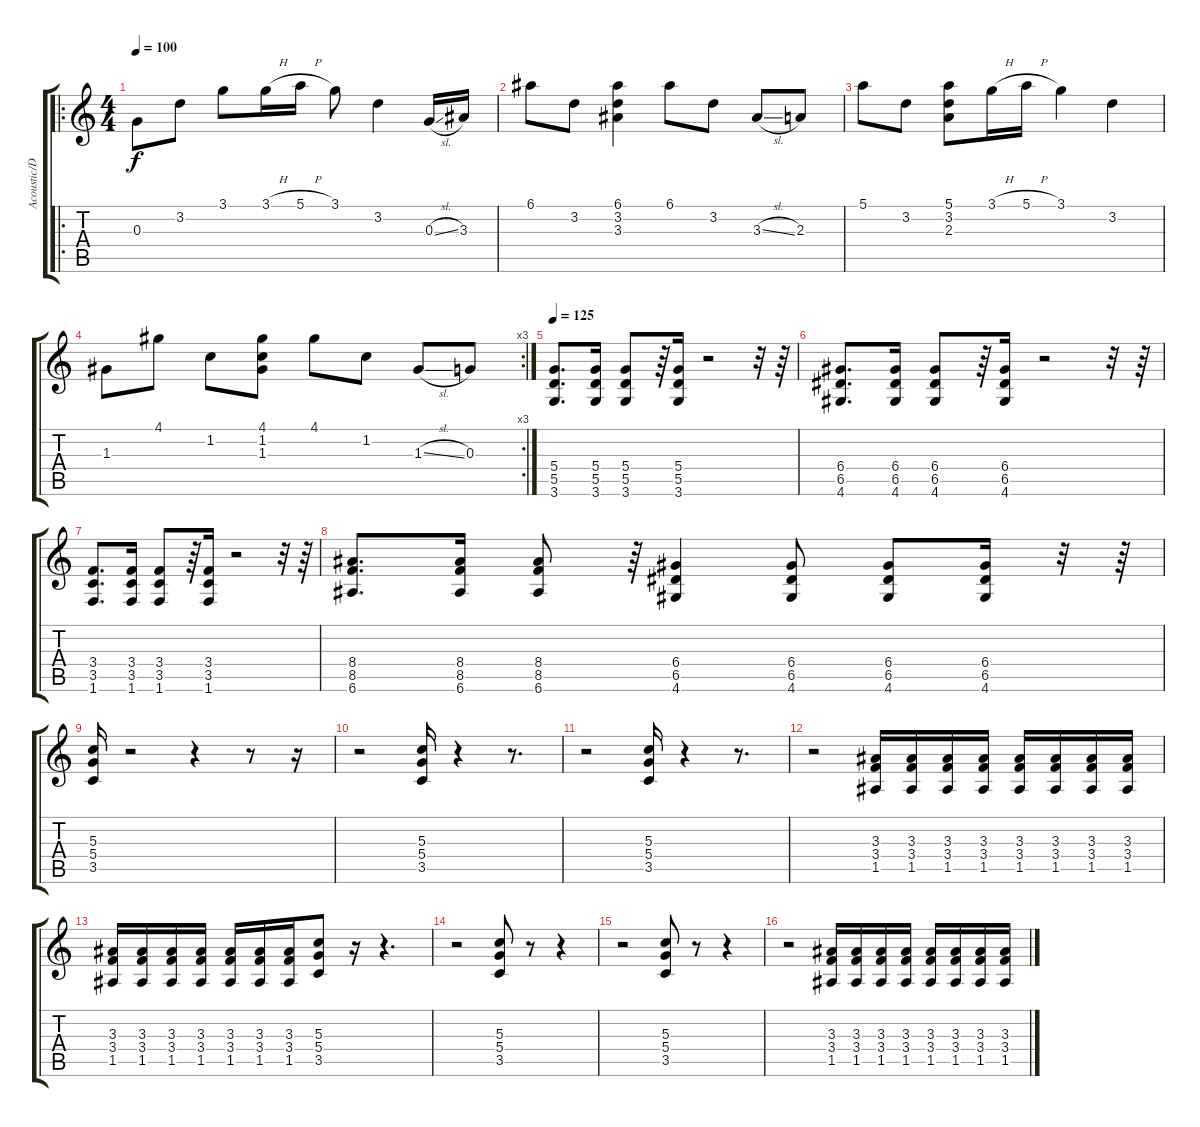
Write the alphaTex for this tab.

\track ("Acoustic/Distorted Guitar" "Acoustic/D") {instrument acousticguitarsteel}
\staff {score tabs}
\tuning (E4 B3 G3 D3 A2 E2) {hide}
\ro
\ts (4 4)
\tempo 100
\clef g2
\ks c
0.3.8{dy f instrument acousticguitarsteel} 3.2.8 3.1.8 3.1{h}.16 5.1{h}.16 3.1.8 3.2.4 0.3{sl}.16 3.3.16 |
6.1.8 3.2.8 (6.1 3.2 3.3).4 6.1.8 3.2.8 3.3{sl}.8 2.3.8 |
5.1.8 3.2.8 (5.1 3.2 2.3).8 3.1{h}.16 5.1{h}.16 3.1.4 3.2.4 |
\rc 3
1.3.8 4.1.8 1.2.8 (4.1 1.2 1.3).8 4.1.8 1.2.8 1.3{sl}.8 0.3.8 |
\tempo 125
(5.4 5.5 3.6).8{d instrument distortionguitar} (5.4 5.5 3.6).16 (5.4 5.5 3.6).8 r.64 (5.4 5.5 3.6).16 r.2 r.32 r.64 |
(6.4 6.5 4.6).8{d} (6.4 6.5 4.6).16 (6.4 6.5 4.6).8 r.64 (6.4 6.5 4.6).16 r.2 r.32 r.64 |
(3.4 3.5 1.6).8{d} (3.4 3.5 1.6).16 (3.4 3.5 1.6).8 r.64 (3.4 3.5 1.6).16 r.2 r.32 r.64 |
(8.4 8.5 6.6).8{d} (8.4 8.5 6.6).16 (8.4 8.5 6.6).8 r.64 (6.4 6.5 4.6).4 (6.4 6.5 4.6).8 (6.4 6.5 4.6).8 (6.4 6.5 4.6).16 r.32 r.64 |
(5.3 5.4 3.5).16 r.2 r.4 r.8 r.16 |
r.2 (5.3 5.4 3.5).16 r.4 r.8{d} |
r.2 (5.3 5.4 3.5).16 r.4 r.8{d} |
r.2 (3.3 3.4 1.5).16 (3.3 3.4 1.5).16 (3.3 3.4 1.5).16 (3.3 3.4 1.5).16 (3.3 3.4 1.5).16 (3.3 3.4 1.5).16 (3.3 3.4 1.5).16 (3.3 3.4 1.5).16 |
(3.3 3.4 1.5).16 (3.3 3.4 1.5).16 (3.3 3.4 1.5).16 (3.3 3.4 1.5).16 (3.3 3.4 1.5).16 (3.3 3.4 1.5).16 (3.3 3.4 1.5).16 (5.3 5.4 3.5).8 r.16 r.4{d} |
r.2 (5.3 5.4 3.5).8 r.8 r.4 |
r.2 (5.3 5.4 3.5).8 r.8 r.4 |
r.2 (3.3 3.4 1.5).16 (3.3 3.4 1.5).16 (3.3 3.4 1.5).16 (3.3 3.4 1.5).16 (3.3 3.4 1.5).16 (3.3 3.4 1.5).16 (3.3 3.4 1.5).16 (3.3 3.4 1.5).16
